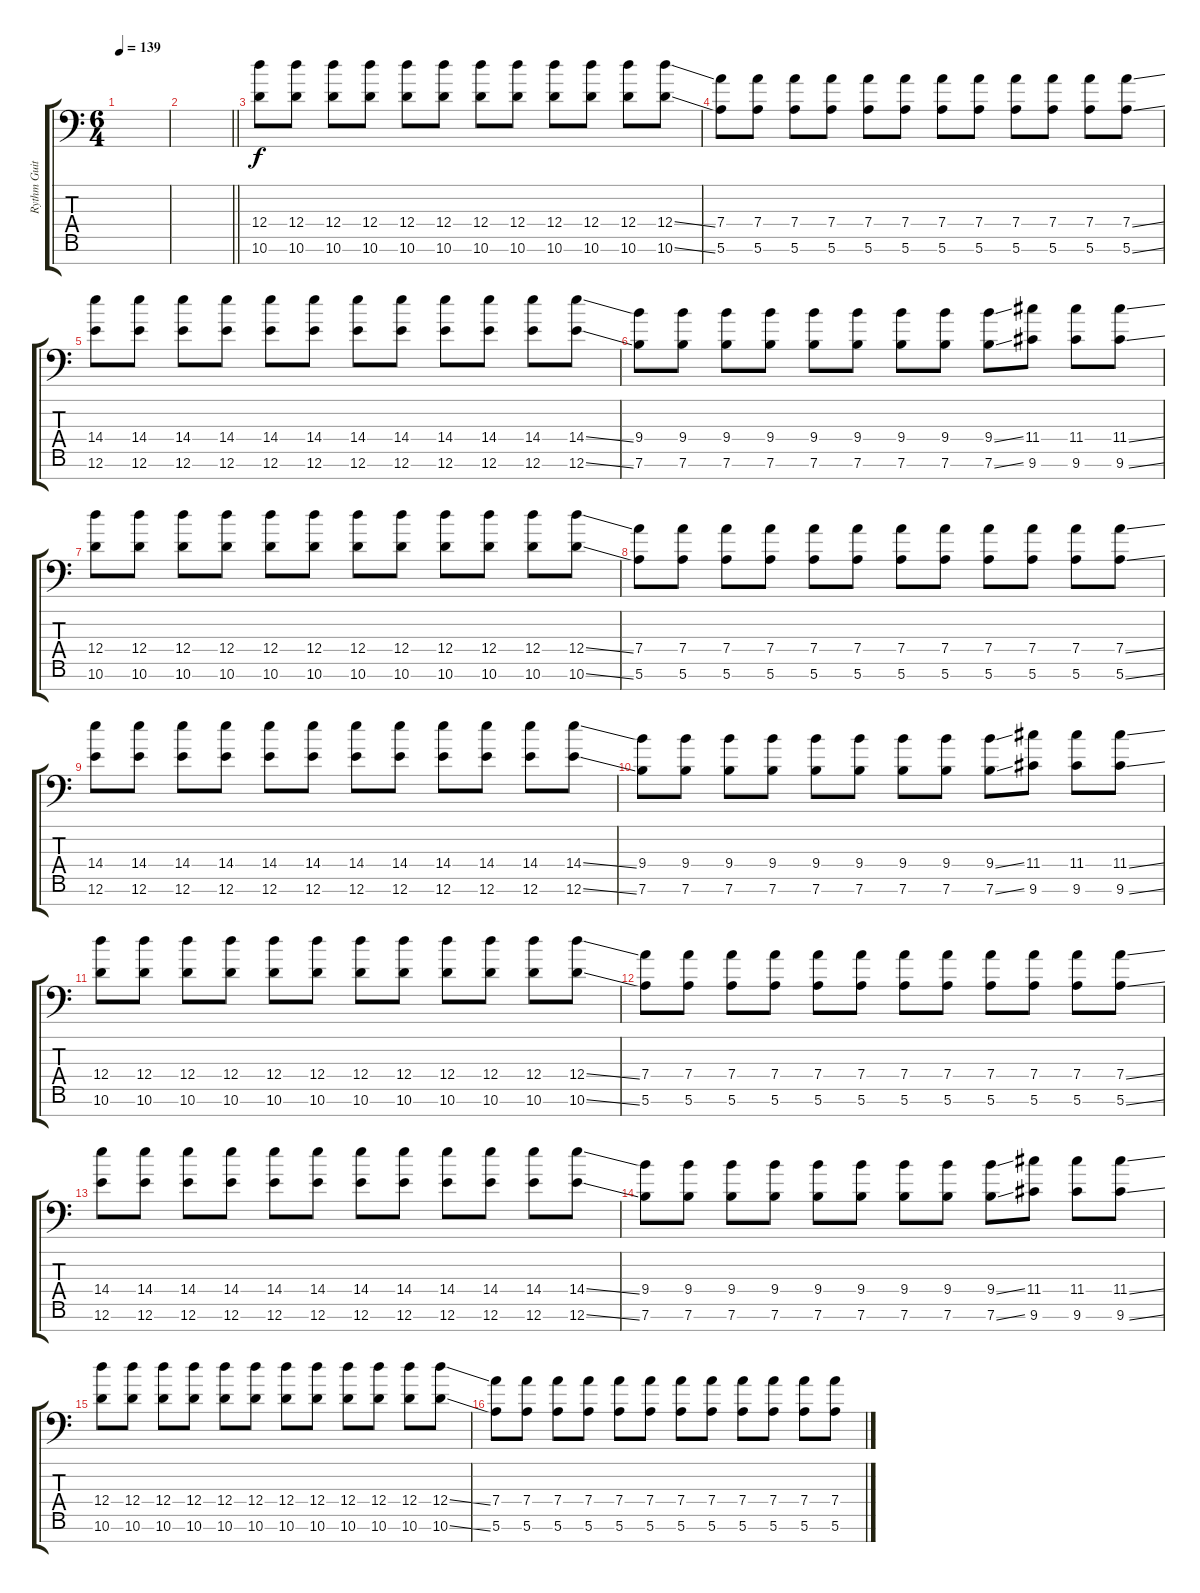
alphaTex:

\track ("Rythm Guitar #1" "Rythm Guit") {instrument distortionguitar}
\staff {score tabs}
\tuning (D4 A3 E3 D3 A2 E2 A1) {hide}
\ts (6 4)
\tempo 139
\clef f4
\ks c
|
\barLineRight lightlight
|
\section ("" "")
(12.4 10.6).8 (12.4 10.6).8 (12.4 10.6).8 (12.4 10.6).8 (12.4 10.6).8 (12.4 10.6).8 (12.4 10.6).8 (12.4 10.6).8 (12.4 10.6).8 (12.4 10.6).8 (12.4 10.6).8 (12.4{ss} 10.6{ss}).8 |
(7.4 5.6).8 (7.4 5.6).8 (7.4 5.6).8 (7.4 5.6).8 (7.4 5.6).8 (7.4 5.6).8 (7.4 5.6).8 (7.4 5.6).8 (7.4 5.6).8 (7.4 5.6).8 (7.4 5.6).8 (7.4{ss} 5.6{ss}).8 |
(14.4 12.6).8 (14.4 12.6).8 (14.4 12.6).8 (14.4 12.6).8 (14.4 12.6).8 (14.4 12.6).8 (14.4 12.6).8 (14.4 12.6).8 (14.4 12.6).8 (14.4 12.6).8 (14.4 12.6).8 (14.4{ss} 12.6{ss}).8 |
(9.4 7.6).8 (9.4 7.6).8 (9.4 7.6).8 (9.4 7.6).8 (9.4 7.6).8 (9.4 7.6).8 (9.4 7.6).8 (9.4 7.6).8 (9.4{ss} 7.6{ss}).8 (11.4 9.6).8 (11.4 9.6).8 (11.4{ss} 9.6{ss}).8 |
(12.4 10.6).8 (12.4 10.6).8 (12.4 10.6).8 (12.4 10.6).8 (12.4 10.6).8 (12.4 10.6).8 (12.4 10.6).8 (12.4 10.6).8 (12.4 10.6).8 (12.4 10.6).8 (12.4 10.6).8 (12.4{ss} 10.6{ss}).8 |
(7.4 5.6).8 (7.4 5.6).8 (7.4 5.6).8 (7.4 5.6).8 (7.4 5.6).8 (7.4 5.6).8 (7.4 5.6).8 (7.4 5.6).8 (7.4 5.6).8 (7.4 5.6).8 (7.4 5.6).8 (7.4{ss} 5.6{ss}).8 |
(14.4 12.6).8 (14.4 12.6).8 (14.4 12.6).8 (14.4 12.6).8 (14.4 12.6).8 (14.4 12.6).8 (14.4 12.6).8 (14.4 12.6).8 (14.4 12.6).8 (14.4 12.6).8 (14.4 12.6).8 (14.4{ss} 12.6{ss}).8 |
(9.4 7.6).8 (9.4 7.6).8 (9.4 7.6).8 (9.4 7.6).8 (9.4 7.6).8 (9.4 7.6).8 (9.4 7.6).8 (9.4 7.6).8 (9.4{ss} 7.6{ss}).8 (11.4 9.6).8 (11.4 9.6).8 (11.4{ss} 9.6{ss}).8 |
(12.4 10.6).8 (12.4 10.6).8 (12.4 10.6).8 (12.4 10.6).8 (12.4 10.6).8 (12.4 10.6).8 (12.4 10.6).8 (12.4 10.6).8 (12.4 10.6).8 (12.4 10.6).8 (12.4 10.6).8 (12.4{ss} 10.6{ss}).8 |
(7.4 5.6).8 (7.4 5.6).8 (7.4 5.6).8 (7.4 5.6).8 (7.4 5.6).8 (7.4 5.6).8 (7.4 5.6).8 (7.4 5.6).8 (7.4 5.6).8 (7.4 5.6).8 (7.4 5.6).8 (7.4{ss} 5.6{ss}).8 |
(14.4 12.6).8 (14.4 12.6).8 (14.4 12.6).8 (14.4 12.6).8 (14.4 12.6).8 (14.4 12.6).8 (14.4 12.6).8 (14.4 12.6).8 (14.4 12.6).8 (14.4 12.6).8 (14.4 12.6).8 (14.4{ss} 12.6{ss}).8 |
(9.4 7.6).8 (9.4 7.6).8 (9.4 7.6).8 (9.4 7.6).8 (9.4 7.6).8 (9.4 7.6).8 (9.4 7.6).8 (9.4 7.6).8 (9.4{ss} 7.6{ss}).8 (11.4 9.6).8 (11.4 9.6).8 (11.4{ss} 9.6{ss}).8 |
(12.4 10.6).8 (12.4 10.6).8 (12.4 10.6).8 (12.4 10.6).8 (12.4 10.6).8 (12.4 10.6).8 (12.4 10.6).8 (12.4 10.6).8 (12.4 10.6).8 (12.4 10.6).8 (12.4 10.6).8 (12.4{ss} 10.6{ss}).8 |
(7.4 5.6).8 (7.4 5.6).8 (7.4 5.6).8 (7.4 5.6).8 (7.4 5.6).8 (7.4 5.6).8 (7.4 5.6).8 (7.4 5.6).8 (7.4 5.6).8 (7.4 5.6).8 (7.4 5.6).8 (7.4{ss} 5.6{ss}).8
